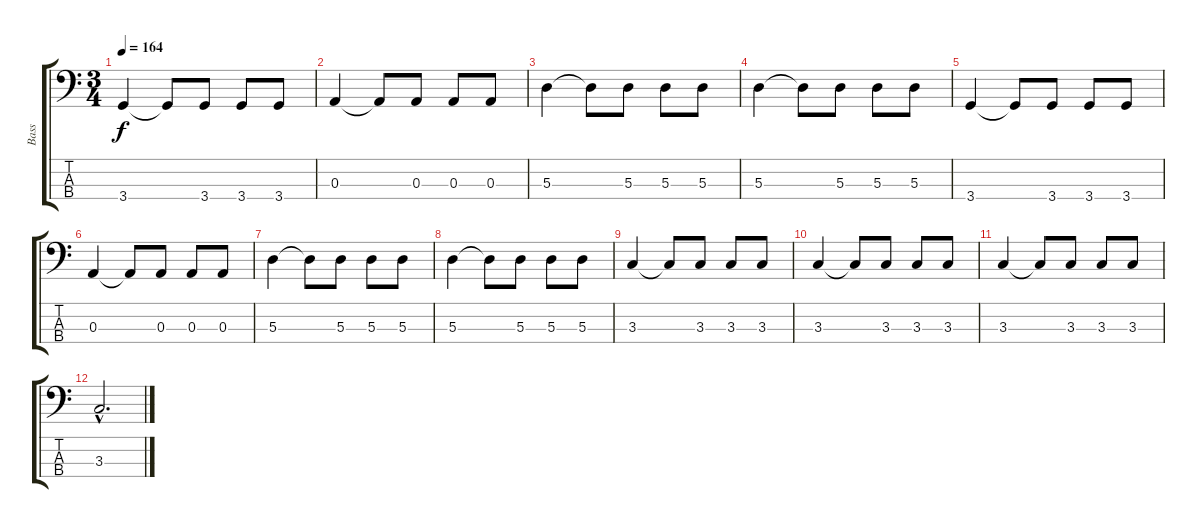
\track ("Bass" "Bass") {instrument fretlessbass}
\staff {score tabs}
\tuning (G2 D2 A1 E1) {hide}
\ts (3 4)
\tempo 164
\clef f4
\ks c
3.4.4{dy f} 3.4{t}.8 3.4.8 3.4.8 3.4.8 |
0.3.4 0.3{t}.8 0.3.8 0.3.8 0.3.8 |
5.3.4 5.3{t}.8 5.3.8 5.3.8 5.3.8 |
5.3.4 5.3{t}.8 5.3.8 5.3.8 5.3.8 |
3.4.4 3.4{t}.8 3.4.8 3.4.8 3.4.8 |
0.3.4 0.3{t}.8 0.3.8 0.3.8 0.3.8 |
5.3.4 5.3{t}.8 5.3.8 5.3.8 5.3.8 |
5.3.4 5.3{t}.8 5.3.8 5.3.8 5.3.8 |
3.3.4 3.3{t}.8 3.3.8 3.3.8 3.3.8 |
3.3.4 3.3{t}.8 3.3.8 3.3.8 3.3.8 |
3.3.4 3.3{t}.8 3.3.8 3.3.8 3.3.8 |
3.3{hac}.2{d volume 0}
